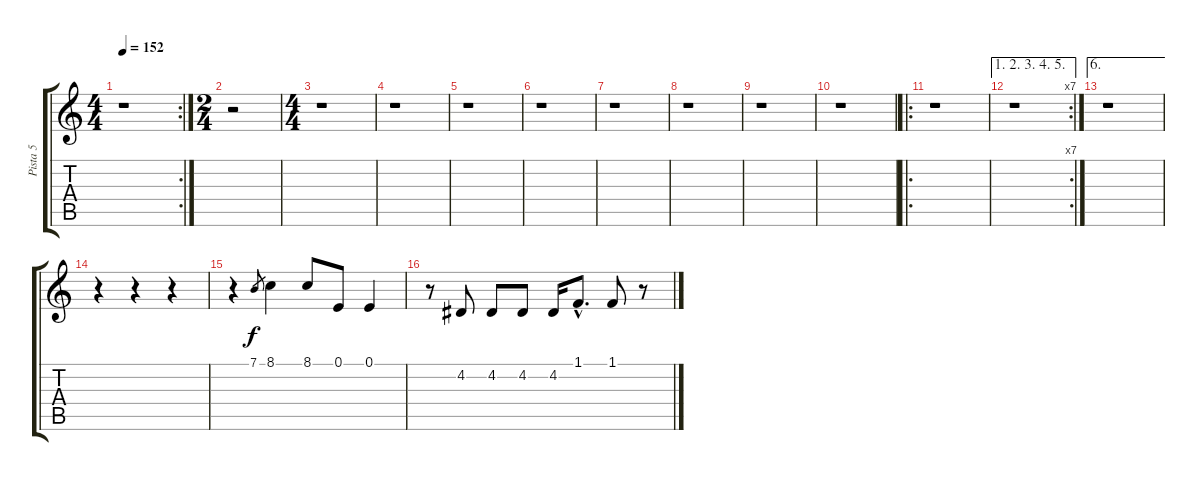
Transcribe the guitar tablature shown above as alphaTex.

\track ("Pista 5" "Pista 5") {instrument synthbrass2}
\staff {score tabs}
\tuning (E4 B3 G3 D3 A2 E2) {hide}
\rc 2
\ts (4 4)
\tempo 152
\clef g2
\ks c
r.1{dy f} |
\ts (2 4)
r.2 |
\ts (4 4)
r.1 |
r.1 |
r.1 |
r.1 |
r.1 |
r.1 |
r.1 |
r.1 |
\ro
r.1 |
\ae (1 2 3 4 5)
\rc 7
r.1 |
\ae 6
r.1 |
r.4 r.4 r.4 |
r.4 7.1.8{gr} 8.1.4 8.1.8 0.1.8 0.1.4 |
r.8 4.2.8 4.2.8 4.2.8 4.2.16 1.1{hac}.8{d} 1.1.8 r.8
